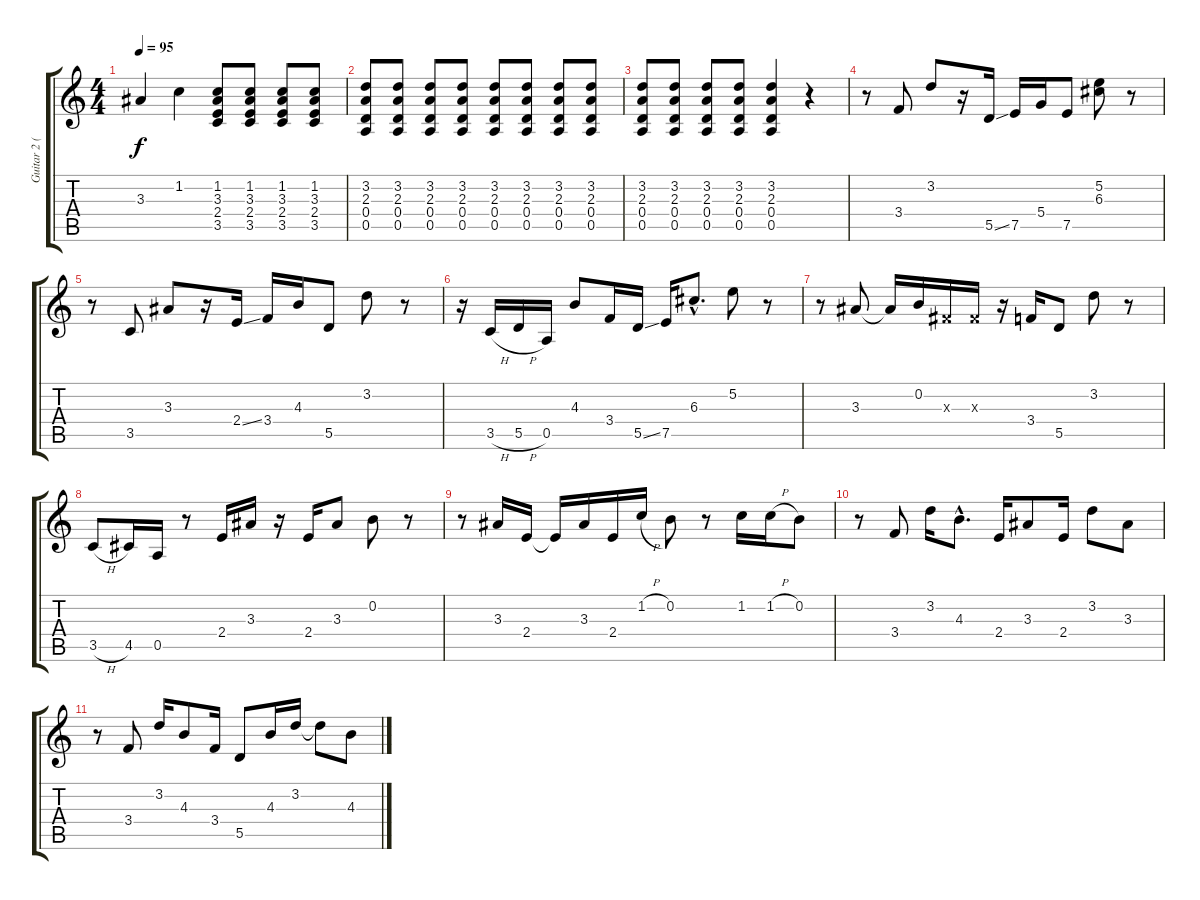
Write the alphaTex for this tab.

\track ("Guitar 2 (w/ slight dist)" "Guitar 2 (") {instrument overdrivenguitar}
\staff {score tabs}
\tuning (E4 B3 G3 D3 A2 E2) {hide}
\ts (4 4)
\tempo 95
\clef g2
\ks c
3.3.4{dy f} 1.2.4 (1.2 3.3 2.4 3.5).8 (1.2 3.3 2.4 3.5).8 (1.2 3.3 2.4 3.5).8 (1.2 3.3 2.4 3.5).8 |
(3.2 2.3 0.4 0.5).8 (3.2 2.3 0.4 0.5).8 (3.2 2.3 0.4 0.5).8 (3.2 2.3 0.4 0.5).8 (3.2 2.3 0.4 0.5).8 (3.2 2.3 0.4 0.5).8 (3.2 2.3 0.4 0.5).8 (3.2 2.3 0.4 0.5).8 |
(3.2 2.3 0.4 0.5).8 (3.2 2.3 0.4 0.5).8 (3.2 2.3 0.4 0.5).8 (3.2 2.3 0.4 0.5).8 (3.2 2.3 0.4 0.5).4 r.4 |
r.8 3.4.8 3.2.8 r.16 5.5{ss}.16 7.5.16 5.4.16 7.5.8 (5.2 6.3).8 r.8 |
r.8 3.5.8 3.3.8 r.16 2.4{ss}.16 3.4.16 4.3.16 5.5.8 3.2.8 r.8 |
r.16 3.5{h}.16 5.5{h}.16 0.5.16 4.3.8 3.4.16 5.5{ss}.16 7.5.16 6.3{hac}.8{d} 5.2.8 r.8 |
r.8 3.3.8 3.3{t}.16 0.2.16 -1.3{x}.16 -1.3{x}.16 r.16 3.4.16 5.5.8 3.2.8 r.8 |
3.5{h}.8 4.5.16 0.5.16 r.8 2.4.16 3.3.16 r.16 2.4.16 3.3.8 0.2.8 r.8 |
r.8 3.3.16 2.4.16 2.4{t}.16 3.3.16 2.4.16 1.2{h}.16 0.2.8 r.8 1.2.16 1.2{h}.16 0.2.8 |
r.8 3.4.8 3.2.16 4.3{hac}.8{d} 2.4.16 3.3.8 2.4.16 3.2.8 3.3.8 |
r.8 3.4.8 3.2.16 4.3.8 3.4.16 5.5.8 4.3.16 3.2.16 3.2{t}.8 4.3.8
